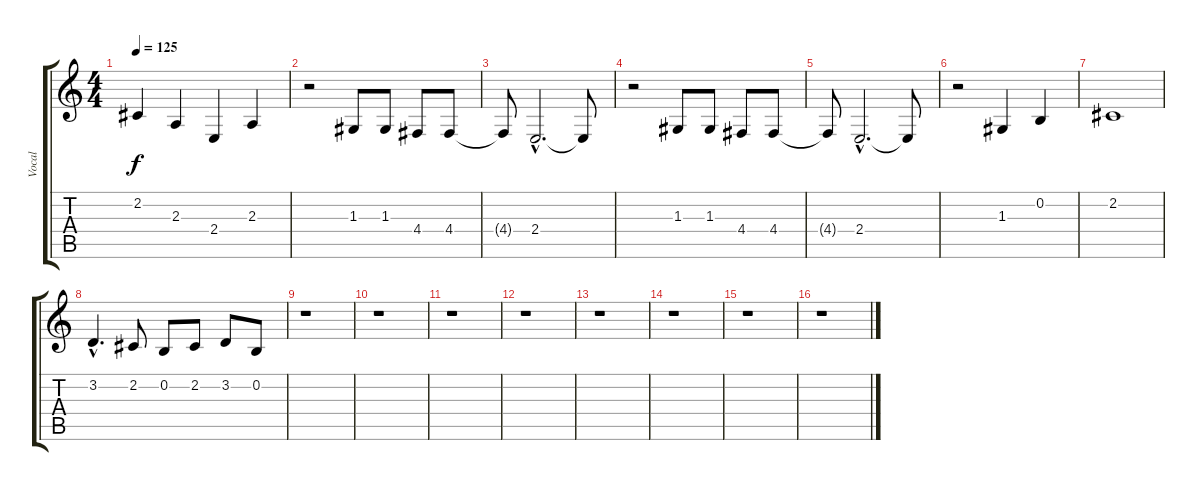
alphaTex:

\track ("Vocal" "Vocal") {instrument clarinet}
\staff {score tabs}
\tuning (E4 B3 G3 D3 A2 E2) {hide}
\ts (4 4)
\tempo 125
\clef g2
\ks c
2.2.4{dy f} 2.3.4 2.4.4 2.3.4 |
r.2 1.3.8 1.3.8 4.4.8 4.4.8 |
4.4{t}.8 2.4{hac}.2{d} 2.4{t}.8 |
r.2 1.3.8 1.3.8 4.4.8 4.4.8 |
4.4{t}.8 2.4{hac}.2{d} 2.4{t}.8 |
r.2 1.3.4 0.2.4 |
2.2.1 |
3.2{hac}.4{d} 2.2.8 0.2.8 2.2.8 3.2.8 0.2.8 |
r.1 |
r.1 |
r.1 |
r.1 |
r.1 |
r.1 |
r.1 |
r.1
